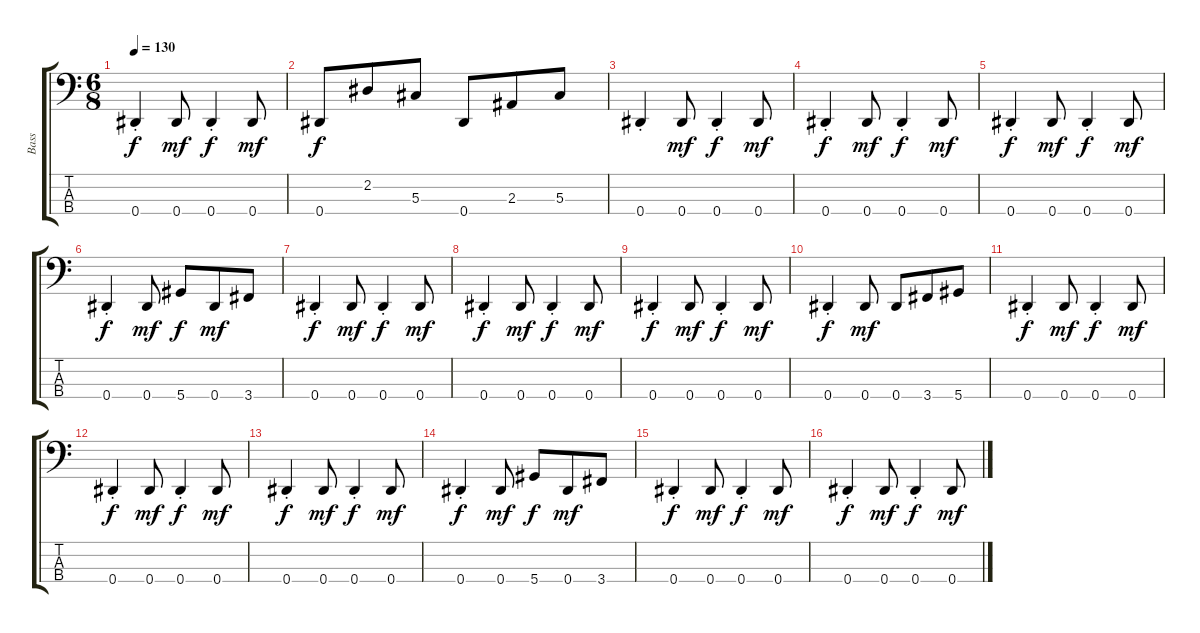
\track ("Bass" "Bass") {instrument electricbassfinger}
\staff {score tabs}
\tuning (Gb2 Db2 Ab1 Eb1) {hide}
\ts (6 8)
\tempo 130
\clef f4
\ks c
0.4{st}.4{dy f} 0.4.8{dy mf} 0.4{st}.4{dy f} 0.4.8{dy mf} |
0.4.8{dy f} 2.2.8 5.3.8 0.4.8 2.3.8 5.3.8 |
0.4{st}.4 0.4.8{dy mf} 0.4{st}.4{dy f} 0.4.8{dy mf} |
0.4{st}.4{dy f} 0.4.8{dy mf} 0.4{st}.4{dy f} 0.4.8{dy mf} |
0.4{st}.4{dy f} 0.4.8{dy mf} 0.4{st}.4{dy f} 0.4.8{dy mf} |
0.4{st}.4{dy f} 0.4.8{dy mf} 5.4.8{dy f} 0.4.8{dy mf} 3.4.8 |
0.4{st}.4{dy f} 0.4.8{dy mf} 0.4{st}.4{dy f} 0.4.8{dy mf} |
0.4{st}.4{dy f} 0.4.8{dy mf} 0.4{st}.4{dy f} 0.4.8{dy mf} |
0.4{st}.4{dy f} 0.4.8{dy mf} 0.4{st}.4{dy f} 0.4.8{dy mf} |
0.4{st}.4{dy f} 0.4.8{dy mf} 0.4.8 3.4.8 5.4.8 |
0.4{st}.4{dy f} 0.4.8{dy mf} 0.4{st}.4{dy f} 0.4.8{dy mf} |
0.4{st}.4{dy f} 0.4.8{dy mf} 0.4{st}.4{dy f} 0.4.8{dy mf} |
0.4{st}.4{dy f} 0.4.8{dy mf} 0.4{st}.4{dy f} 0.4.8{dy mf} |
0.4{st}.4{dy f} 0.4.8{dy mf} 5.4.8{dy f} 0.4.8{dy mf} 3.4.8 |
0.4{st}.4{dy f} 0.4.8{dy mf} 0.4{st}.4{dy f} 0.4.8{dy mf} |
0.4{st}.4{dy f} 0.4.8{dy mf} 0.4{st}.4{dy f} 0.4.8{dy mf}
